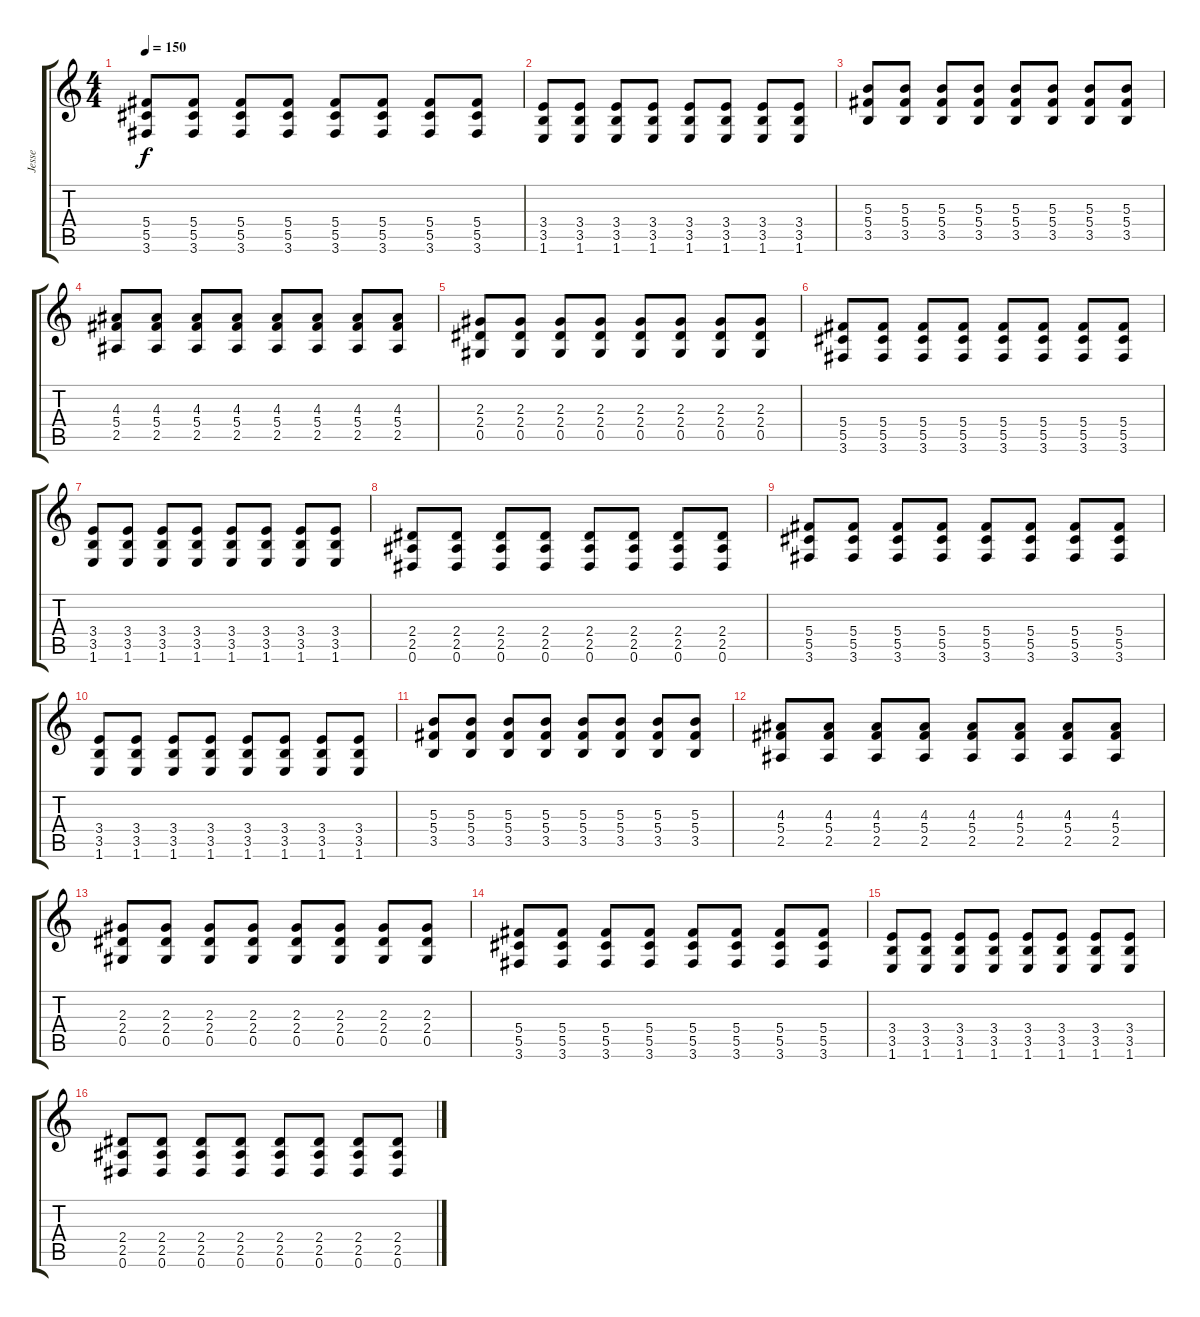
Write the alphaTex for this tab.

\track ("Jesse" "Jesse") {instrument overdrivenguitar}
\staff {score tabs}
\tuning (Eb4 Bb3 Gb3 Db3 Ab2 Eb2) {hide}
\ts (4 4)
\tempo 150
\clef g2
\ks c
(5.4 5.5 3.6).8{dy f} (5.4 5.5 3.6).8 (5.4 5.5 3.6).8 (5.4 5.5 3.6).8 (5.4 5.5 3.6).8 (5.4 5.5 3.6).8 (5.4 5.5 3.6).8 (5.4 5.5 3.6).8 |
(3.4 3.5 1.6).8 (3.4 3.5 1.6).8 (3.4 3.5 1.6).8 (3.4 3.5 1.6).8 (3.4 3.5 1.6).8 (3.4 3.5 1.6).8 (3.4 3.5 1.6).8 (3.4 3.5 1.6).8 |
(5.3 5.4 3.5).8 (5.3 5.4 3.5).8 (5.3 5.4 3.5).8 (5.3 5.4 3.5).8 (5.3 5.4 3.5).8 (5.3 5.4 3.5).8 (5.3 5.4 3.5).8 (5.3 5.4 3.5).8 |
(4.3 5.4 2.5).8 (4.3 5.4 2.5).8 (4.3 5.4 2.5).8 (4.3 5.4 2.5).8 (4.3 5.4 2.5).8 (4.3 5.4 2.5).8 (4.3 5.4 2.5).8 (4.3 5.4 2.5).8 |
(2.3 2.4 0.5).8 (2.3 2.4 0.5).8 (2.3 2.4 0.5).8 (2.3 2.4 0.5).8 (2.3 2.4 0.5).8 (2.3 2.4 0.5).8 (2.3 2.4 0.5).8 (2.3 2.4 0.5).8 |
(5.4 5.5 3.6).8 (5.4 5.5 3.6).8 (5.4 5.5 3.6).8 (5.4 5.5 3.6).8 (5.4 5.5 3.6).8 (5.4 5.5 3.6).8 (5.4 5.5 3.6).8 (5.4 5.5 3.6).8 |
(3.4 3.5 1.6).8 (3.4 3.5 1.6).8 (3.4 3.5 1.6).8 (3.4 3.5 1.6).8 (3.4 3.5 1.6).8 (3.4 3.5 1.6).8 (3.4 3.5 1.6).8 (3.4 3.5 1.6).8 |
(2.4 2.5 0.6).8 (2.4 2.5 0.6).8 (2.4 2.5 0.6).8 (2.4 2.5 0.6).8 (2.4 2.5 0.6).8 (2.4 2.5 0.6).8 (2.4 2.5 0.6).8 (2.4 2.5 0.6).8 |
(5.4 5.5 3.6).8 (5.4 5.5 3.6).8 (5.4 5.5 3.6).8 (5.4 5.5 3.6).8 (5.4 5.5 3.6).8 (5.4 5.5 3.6).8 (5.4 5.5 3.6).8 (5.4 5.5 3.6).8 |
(3.4 3.5 1.6).8 (3.4 3.5 1.6).8 (3.4 3.5 1.6).8 (3.4 3.5 1.6).8 (3.4 3.5 1.6).8 (3.4 3.5 1.6).8 (3.4 3.5 1.6).8 (3.4 3.5 1.6).8 |
(5.3 5.4 3.5).8{volume 13 instrument distortionguitar} (5.3 5.4 3.5).8 (5.3 5.4 3.5).8 (5.3 5.4 3.5).8 (5.3 5.4 3.5).8 (5.3 5.4 3.5).8 (5.3 5.4 3.5).8 (5.3 5.4 3.5).8 |
(4.3 5.4 2.5).8 (4.3 5.4 2.5).8 (4.3 5.4 2.5).8 (4.3 5.4 2.5).8 (4.3 5.4 2.5).8 (4.3 5.4 2.5).8 (4.3 5.4 2.5).8 (4.3 5.4 2.5).8 |
(2.3 2.4 0.5).8 (2.3 2.4 0.5).8 (2.3 2.4 0.5).8 (2.3 2.4 0.5).8 (2.3 2.4 0.5).8 (2.3 2.4 0.5).8 (2.3 2.4 0.5).8 (2.3 2.4 0.5).8 |
(5.4 5.5 3.6).8 (5.4 5.5 3.6).8 (5.4 5.5 3.6).8 (5.4 5.5 3.6).8 (5.4 5.5 3.6).8 (5.4 5.5 3.6).8 (5.4 5.5 3.6).8 (5.4 5.5 3.6).8 |
(3.4 3.5 1.6).8 (3.4 3.5 1.6).8 (3.4 3.5 1.6).8 (3.4 3.5 1.6).8 (3.4 3.5 1.6).8 (3.4 3.5 1.6).8 (3.4 3.5 1.6).8 (3.4 3.5 1.6).8 |
(2.4 2.5 0.6).8 (2.4 2.5 0.6).8 (2.4 2.5 0.6).8 (2.4 2.5 0.6).8 (2.4 2.5 0.6).8 (2.4 2.5 0.6).8 (2.4 2.5 0.6).8 (2.4 2.5 0.6).8
